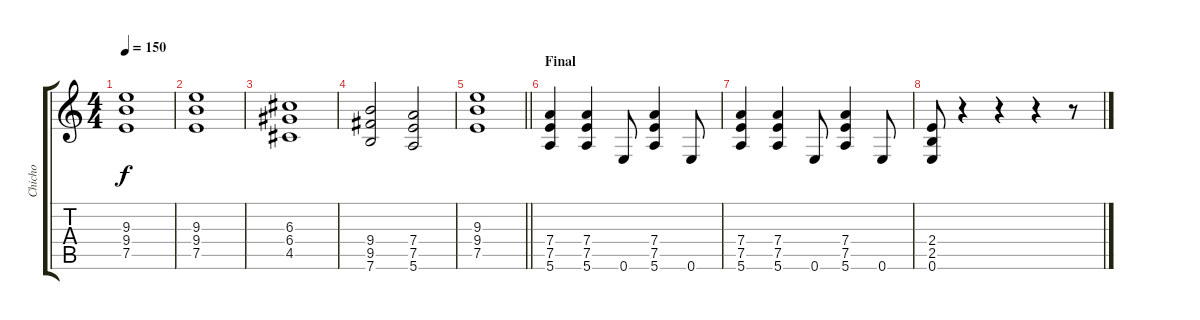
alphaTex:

\track ("Chicho" "Chicho") {instrument overdrivenguitar}
\staff {score tabs}
\tuning (E4 B3 G3 D3 A2 E2) {hide}
\ts (4 4)
\tempo 150
\clef g2
\ks c
(9.3 9.4 7.5).1{dy f} |
(9.3 9.4 7.5).1 |
(6.3 6.4 4.5).1 |
(9.4 9.5 7.6).2 (7.4 7.5 5.6).2 |
\barLineRight lightlight
(9.3 9.4 7.5).1 |
\section ("" "Final")
(7.4 7.5 5.6).4 (7.4 7.5 5.6).4 0.6.8 (7.4 7.5 5.6).4 0.6.8 |
(7.4 7.5 5.6).4 (7.4 7.5 5.6).4 0.6.8 (7.4 7.5 5.6).4 0.6.8 |
(2.4 2.5 0.6).8 r.4 r.4 r.4 r.8
